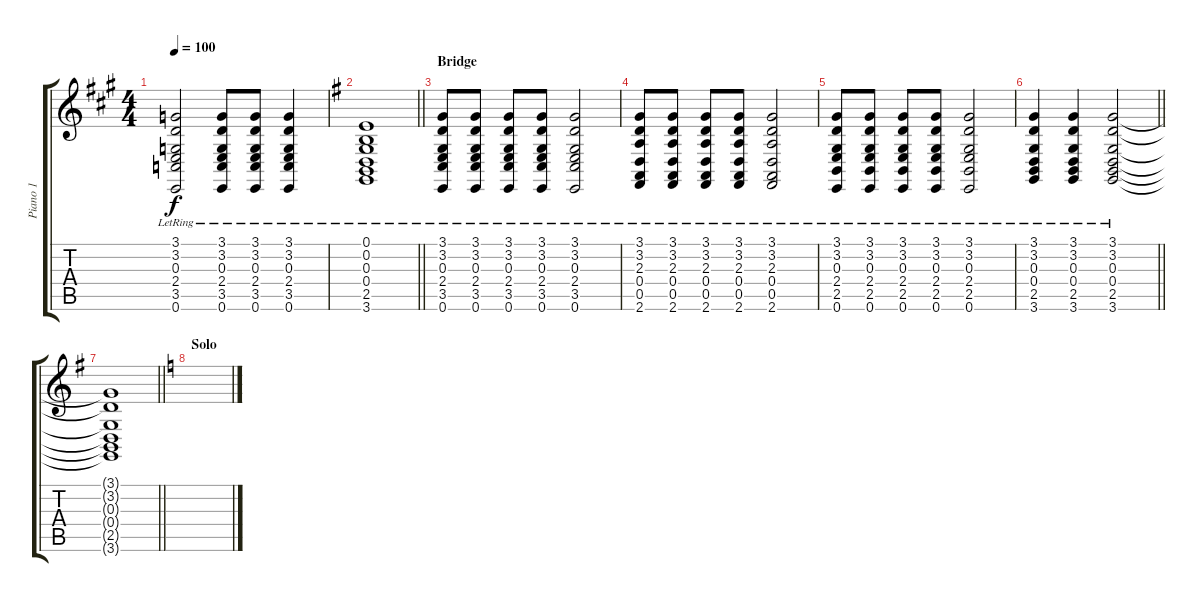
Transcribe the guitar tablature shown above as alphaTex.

\track ("Piano 1" "Piano 1") {instrument acousticgrandpiano}
\staff {score tabs}
\tuning (E4 B3 G3 D3 A2 E2) {hide}
\ts (4 4)
\tempo 100
\clef g2
\ks a
(3.1{lr} 3.2{lr} 0.3{lr} 2.4{lr} 3.5{lr} 0.6{lr}).2{dy f} (3.1{lr} 3.2{lr} 0.3{lr} 2.4{lr} 3.5{lr} 0.6{lr}).8 (3.1{lr} 3.2{lr} 0.3{lr} 2.4{lr} 3.5{lr} 0.6{lr}).8 (3.1{lr} 3.2{lr} 0.3{lr} 2.4{lr} 3.5{lr} 0.6{lr}).4 |
\barLineRight lightlight
\ks g
(0.1{lr} 0.2{lr} 0.3{lr} 0.4{lr} 2.5{lr} 3.6{lr}).1 |
\section ("" "Bridge")
(3.1{lr} 3.2{lr} 0.3{lr} 2.4{lr} 3.5{lr} 0.6{lr}).8 (3.1{lr} 3.2{lr} 0.3{lr} 2.4{lr} 3.5{lr} 0.6{lr}).8 (3.1{lr} 3.2{lr} 0.3{lr} 2.4{lr} 3.5{lr} 0.6{lr}).8 (3.1{lr} 3.2{lr} 0.3{lr} 2.4{lr} 3.5{lr} 0.6{lr}).8 (3.1{lr} 3.2{lr} 0.3{lr} 2.4{lr} 3.5{lr} 0.6{lr}).2 |
(3.1{lr} 3.2{lr} 2.3{lr} 0.4{lr} 0.5{lr} 2.6{lr}).8 (3.1{lr} 3.2{lr} 2.3{lr} 0.4{lr} 0.5{lr} 2.6{lr}).8 (3.1{lr} 3.2{lr} 2.3{lr} 0.4{lr} 0.5{lr} 2.6{lr}).8 (3.1{lr} 3.2{lr} 2.3{lr} 0.4{lr} 0.5{lr} 2.6{lr}).8 (3.1{lr} 3.2{lr} 2.3{lr} 0.4{lr} 0.5{lr} 2.6{lr}).2 |
(3.1{lr} 3.2{lr} 0.3{lr} 2.4{lr} 2.5{lr} 0.6{lr}).8 (3.1{lr} 3.2{lr} 0.3{lr} 2.4{lr} 2.5{lr} 0.6{lr}).8 (3.1{lr} 3.2{lr} 0.3{lr} 2.4{lr} 2.5{lr} 0.6{lr}).8 (3.1{lr} 3.2{lr} 0.3{lr} 2.4{lr} 2.5{lr} 0.6{lr}).8 (3.1{lr} 3.2{lr} 0.3{lr} 2.4{lr} 2.5{lr} 0.6{lr}).2 |
\barLineRight lightlight
(3.1{lr} 3.2{lr} 0.3{lr} 0.4{lr} 2.5{lr} 3.6{lr}).4 (3.1{lr} 3.2{lr} 0.3{lr} 0.4{lr} 2.5{lr} 3.6{lr}).4 (3.1{lr} 3.2{lr} 0.3{lr} 0.4{lr} 2.5{lr} 3.6{lr}).2 |
\barLineRight lightlight
(3.1{t} 3.2{t} 0.3{t} 0.4{t} 2.5{t} 3.6{t}).1 |
\section ("" "Solo")
\ks c
